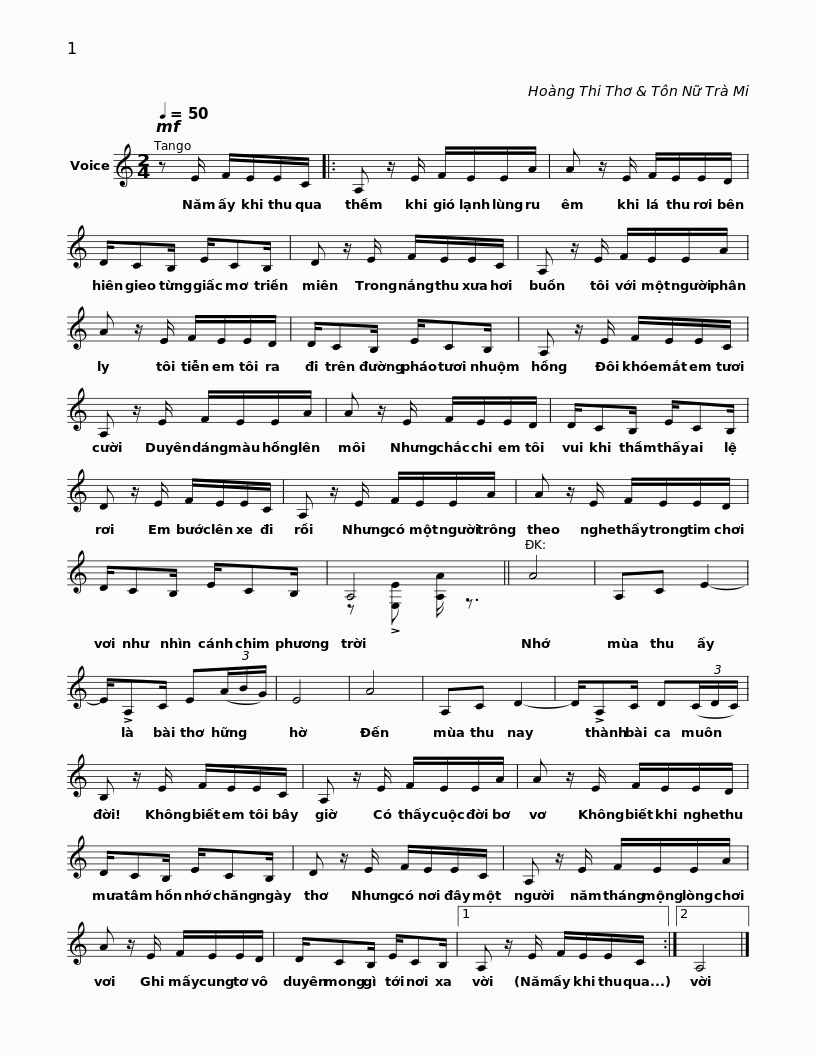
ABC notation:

X:1
%%score ( 1 2 )
L:1/8
Q:1/4=50
M:2/4
I:linebreak $
K:C
V:1 treble
V:2 treble
V:1
!mf! z E/ F/E/E/C/ |: A, z/ E/ F/E/E/A/ | A z/ E/ F/E/E/D/ | D/CB,/ E/CB,/ |$ D z/ E/ F/E/E/C/ | %5
 A, z/ E/ F/E/E/A/ | A z/ E/ F/E/E/D/ |$ D/CB,/ E/CB,/ | A, z/ E/ F/E/E/C/ | A, z/ E/ F/E/E/A/ |$ %10
 A z/ E/ F/E/E/D/ | D/CB,/ E/CB,/ | D z/ E/ F/E/E/C/ | A, z/ E/ F/E/E/A/ |$ A z/ E/ F/E/E/D/ | %15
 D/CB,/ E/CB,/ | A,4 || A4 | A,C E2- |$ E/!>!A,C/ E(3(A/B/G/) | %20
 E4 | A4 | A,C D2- | D/!>!A,C/ D(3(C/D/C/) | B, z/ E/ F/E/E/C/ |$ %25
 A, z/ E/ F/E/E/A/ | A z/ E/ F/E/E/D/ | D/CB,/ E/CB,/ |$ D z/ E/ F/E/E/C/ | A, z/ E/ F/E/E/A/ | %30
 A z/ E/ F/E/E/D/ |$ D/CB,/ E/CB,/ |1 A, z/ E/ F/E/E/C/ :|2 A,4 |] %34
V:2
 x7/2 |: x4 | x4 | x4 |$ x4 | %5
 x4 | x4 |$ x4 | x4 | x4 |$ %10
 x4 | x4 | x4 | x4 |$ x4 | %15
 x4 | z !>![E,E] [A,A]/ z3/2 || x4 | x4 |$ x4 | %20
 x4 | x4 | x4 | x4 | x4 |$ %25
 x4 | x4 | x4 |$ x4 | x4 | %30
 x4 |$ x4 |1 x4 :|2 x4 |] %34
